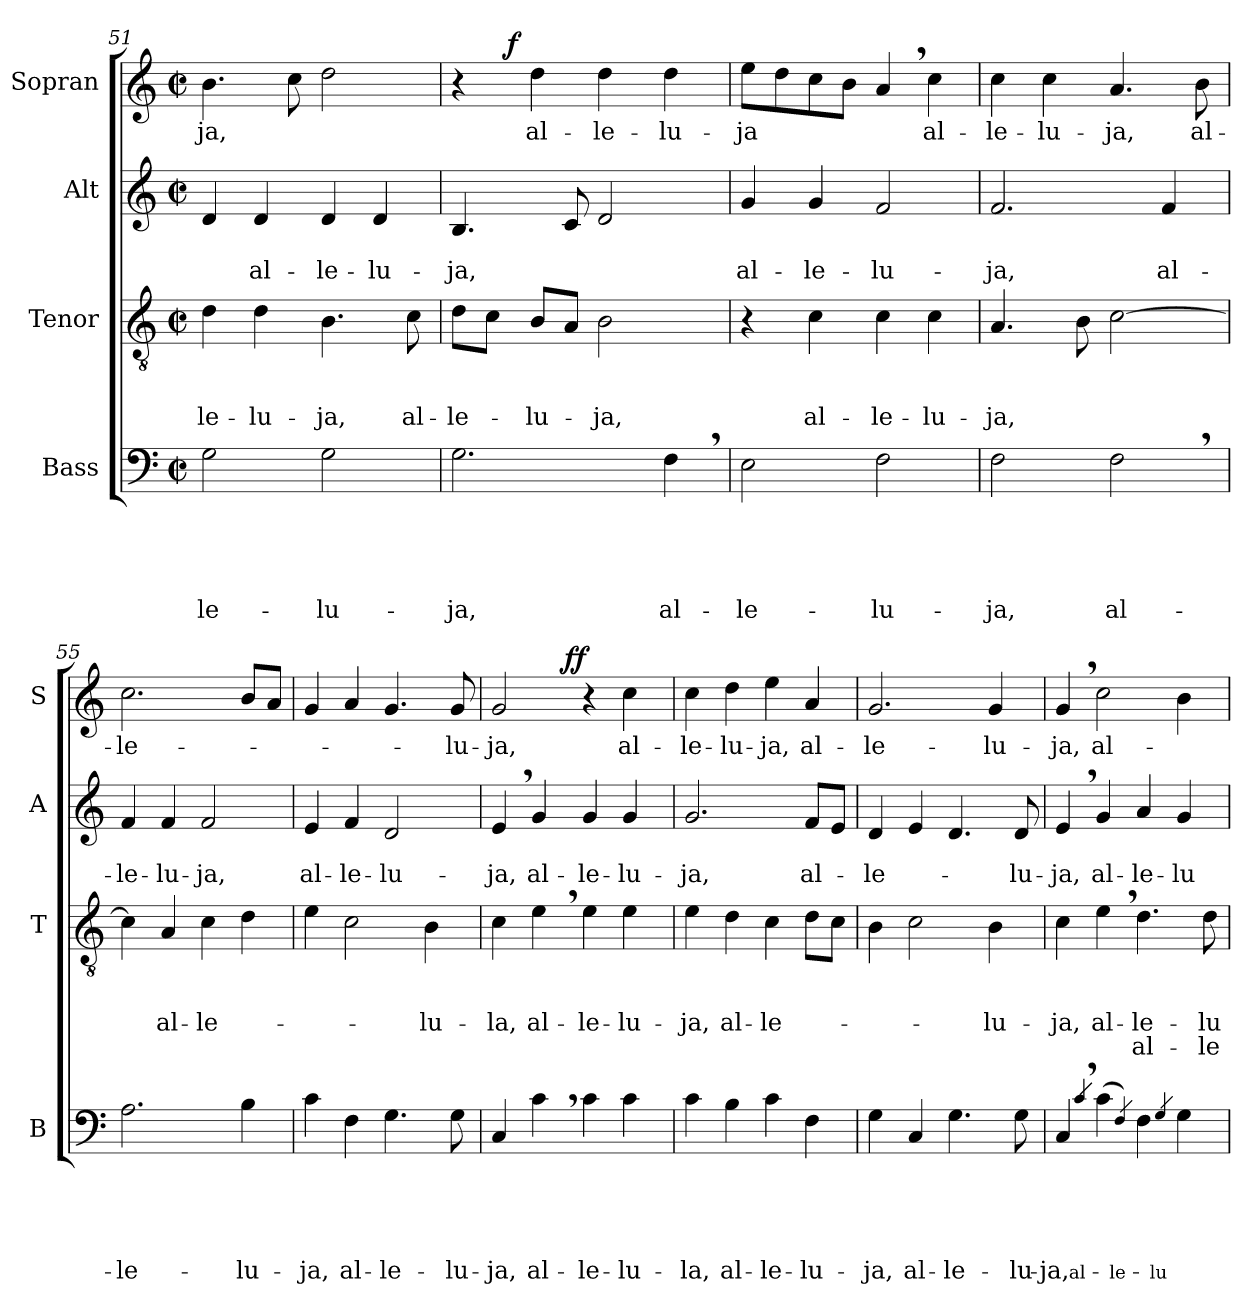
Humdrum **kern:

**kern	**text	**text	**text	**text	**text	**kern	**text	**text	**text	**text	**kern	**text	**text	**kern	**text	**dynam
*part4	*part4	*part4	*part4	*part4	*part4	*part3	*part3	*part3	*part3	*part3	*part2	*part2	*part2	*part1	*part1	*part1
*staff4	*staff4	*staff4	*staff4	*staff4	*staff4	*staff3	*staff3	*staff3	*staff3	*staff3	*staff2	*staff2	*staff2	*staff1	*staff1	*staff1
*I"Bass	*	*	*	*	*	*I"Tenor	*	*	*	*	*I"Alt	*	*	*I"Sopran	*	*
*I'B	*	*	*	*	*	*I'T	*	*	*	*	*I'A	*	*	*I'S	*	*
*clefF4	*	*	*	*	*	*clefGv2	*	*	*	*	*clefG2	*	*	*clefG2	*	*
*k[]	*	*	*	*	*	*k[]	*	*	*	*	*k[]	*	*	*k[]	*	*
*C:	*	*	*	*	*	*C:	*	*	*	*	*C:	*	*	*C:	*	*
*M2/2	*	*	*	*	*	*M2/2	*	*	*	*	*M2/2	*	*	*M2/2	*	*
*met(c|)	*	*	*	*	*	*met(c|)	*	*	*	*	*met(c|)	*	*	*met(c|)	*	*
=51	=51	=51	=51	=51	=51	=51	=51	=51	=51	=51	=51	=51	=51	=51	=51	=51
!	!	!	!	!	!LO:LY:b	!	!	!	!LO:LY:b	!	!	!	!	!	!LO:LY:b	!
2G\	.	.	.	.	-le-	4d\	.	.	-le-	.	4d/	.	.	4.b\	-ja,	.
!	!	!	!	!	!	!	!	!	!LO:LY:b	!	!	!	!LO:LY:b	!	!	!
.	.	.	.	.	.	4d\	.	.	-lu-	.	4d/	.	al-	.	.	.
.	.	.	.	.	.	.	.	.	.	.	.	.	.	8cc\	.	.
!	!	!	!	!	!LO:LY:b	!	!	!	!LO:LY:b	!	!	!	!LO:LY:b	!	!	!
2G\	.	.	.	.	-lu-	4.B\	.	.	-ja,	.	4d/	.	-le-	2dd\	.	.
!	!	!	!	!	!	!	!	!	!	!	!	!	!LO:LY:b	!	!	!
.	.	.	.	.	.	.	.	.	.	.	4d/	.	-lu-	.	.	.
!	!	!	!	!	!	!	!	!	!LO:LY:b	!	!	!	!	!	!	!
.	.	.	.	.	.	8c\	.	.	al-	.	.	.	.	.	.	.
=52	=52	=52	=52	=52	=52	=52	=52	=52	=52	=52	=52	=52	=52	=52	=52	=52
!	!	!	!	!	!LO:LY:b	!	!	!	!LO:LY:b	!	!	!	!LO:LY:b	!	!	!
*	*	*	*	*	*	*	*	*	*	*	*	*	*	*^	*	*
2.G\	.	.	.	.	-ja,	8d\L	.	.	-le-	.	4.B/	.	-ja,	4r	8.ryy	.	.
.	.	.	.	.	.	8c\J	.	.	.	.	.	.	.	.	.	.	.
!	!	!	!	!	!	!	!	!	!	!	!	!	!	!	!	!	!LO:DY:a
.	.	.	.	.	.	.	.	.	.	.	.	.	.	.	2ryy	.	f
!	!	!	!	!	!	!	!	!	!LO:LY:b	!	!	!	!	!	!	!LO:LY:b	!
.	.	.	.	.	.	8B/L	.	.	-lu-	.	.	.	.	4dd\	.	al-	.
.	.	.	.	.	.	8A/J	.	.	.	.	8c/	.	.	.	.	.	.
!	!	!	!	!	!	!	!	!	!LO:LY:b	!	!	!	!	!	!	!LO:LY:b	!
.	.	.	.	.	.	2B\	.	.	-ja,	.	2d/	.	.	4dd\	.	-le-	.
.	.	.	.	.	.	.	.	.	.	.	.	.	.	.	4ryy	.	.
!	!	!	!	!	!LO:LY:b	!	!	!	!	!	!	!	!	!	!	!LO:LY:b	!
4F,>\	.	.	.	.	al-	.	.	.	.	.	.	.	.	4dd\	.	-lu-	.
.	.	.	.	.	.	.	.	.	.	.	.	.	.	.	16ryy	.	.
=53	=53	=53	=53	=53	=53	=53	=53	=53	=53	=53	=53	=53	=53	=53	=53	=53	=53
!	!	!	!	!	!LO:LY:b	!	!	!	!	!	!	!	!LO:LY:b	!	!	!LO:LY:b	!
*	*	*	*	*	*	*	*	*	*	*	*	*	*	*v	*v	*	*
2E\	.	.	.	.	-le-	4r	.	.	.	.	4g/	.	al-	8ee\L	-ja	.
.	.	.	.	.	.	.	.	.	.	.	.	.	.	8dd\	.	.
!	!	!	!	!	!	!	!	!	!LO:LY:b	!	!	!	!LO:LY:b	!	!	!
.	.	.	.	.	.	4c\	.	.	al-	.	4g/	.	-le-	8cc\	.	.
.	.	.	.	.	.	.	.	.	.	.	.	.	.	8b\J	.	.
!	!	!	!	!	!LO:LY:b	!	!	!	!LO:LY:b	!	!	!	!LO:LY:b	!	!	!
2F\	.	.	.	.	-lu-	4c\	.	.	-le-	.	2f/	.	-lu-	4a,>/	.	.
!	!	!	!	!	!	!	!	!	!LO:LY:b	!	!	!	!	!	!LO:LY:b	!
.	.	.	.	.	.	4c\	.	.	-lu-	.	.	.	.	4cc\	al-	.
=54	=54	=54	=54	=54	=54	=54	=54	=54	=54	=54	=54	=54	=54	=54	=54	=54
!	!	!	!	!	!LO:LY:b	!	!	!	!LO:LY:b	!	!	!	!LO:LY:b	!	!LO:LY:b	!
2F\	.	.	.	.	-ja,	4.A/	.	.	-ja,	.	2.f/	.	-ja,	4cc\	-le-	.
!	!	!	!	!	!	!	!	!	!	!	!	!	!	!	!LO:LY:b	!
.	.	.	.	.	.	.	.	.	.	.	.	.	.	4cc\	-lu-	.
.	.	.	.	.	.	8B\	.	.	.	.	.	.	.	.	.	.
!	!	!	!	!	!LO:LY:b	!	!	!	!	!	!	!	!	!	!LO:LY:b	!
2F,>\	.	.	.	.	al-	[>2c\	.	.	.	.	.	.	.	4.a/	-ja,	.
!	!	!	!	!	!	!	!	!	!	!	!	!	!LO:LY:b	!	!	!
.	.	.	.	.	.	.	.	.	.	.	4f/	.	al-	.	.	.
!	!	!	!	!	!	!	!	!	!	!	!	!	!	!	!LO:LY:b	!
.	.	.	.	.	.	.	.	.	.	.	.	.	.	8b\	al-	.
=55	=55	=55	=55	=55	=55	=55	=55	=55	=55	=55	=55	=55	=55	=55	=55	=55
!	!	!	!	!	!LO:LY:b	!	!	!	!	!	!	!	!LO:LY:b	!	!LO:LY:b	!
2.A\	.	.	.	.	-le-	4c\]	.	.	.	.	4f/	.	-le-	2.cc\	-le-	.
!	!	!	!	!	!	!	!	!	!LO:LY:b	!	!	!	!LO:LY:b	!	!	!
.	.	.	.	.	.	4A/	.	.	al-	.	4f/	.	-lu-	.	.	.
!	!	!	!	!	!	!	!	!	!LO:LY:b	!	!	!	!LO:LY:b	!	!	!
.	.	.	.	.	.	4c\	.	.	-le-	.	2f/	.	-ja,	.	.	.
!	!	!	!	!	!LO:LY:b	!	!	!	!	!	!	!	!	!	!	!
4B\	.	.	.	.	-lu-	4d\	.	.	.	.	.	.	.	8b/L	.	.
.	.	.	.	.	.	.	.	.	.	.	.	.	.	8a/J	.	.
!!LO:LB:g=z
=56	=56	=56	=56	=56	=56	=56	=56	=56	=56	=56	=56	=56	=56	=56	=56	=56
!	!	!	!	!	!LO:LY:b	!	!	!	!	!	!	!	!LO:LY:b	!	!	!
4c\	.	.	.	.	-ja,	4e\	.	.	.	.	4e/	.	al-	4g/	.	.
!	!	!	!	!	!LO:LY:b	!	!	!	!	!	!	!	!LO:LY:b	!	!	!
4F\	.	.	.	.	al-	2c\	.	.	.	.	4f/	.	-le-	4a/	.	.
!	!	!	!	!	!LO:LY:b	!	!	!	!	!	!	!	!LO:LY:b	!	!	!
4.G\	.	.	.	.	-le-	.	.	.	.	.	2d/	.	-lu-	4.g/	.	.
!	!	!	!	!	!	!	!	!	!LO:LY:b	!	!	!	!	!	!	!
.	.	.	.	.	.	4B\	.	.	-lu-	.	.	.	.	.	.	.
!	!	!	!	!	!LO:LY:b	!	!	!	!	!	!	!	!	!	!LO:LY:b	!
8G\	.	.	.	.	-lu-	.	.	.	.	.	.	.	.	8g/	-lu-	.
=57	=57	=57	=57	=57	=57	=57	=57	=57	=57	=57	=57	=57	=57	=57	=57	=57
!	!	!	!	!	!LO:LY:b	!	!	!	!LO:LY:b	!	!	!	!LO:LY:b	!	!LO:LY:b	!
*	*	*	*	*	*	*	*	*	*	*	*	*	*	*^	*	*
4C/	.	.	.	.	-ja,	4c\	.	.	-la,	.	4e,>/	.	-ja,	2g/	4..ryy	-ja,	.
!	!	!	!	!	!LO:LY:b	!	!	!	!LO:LY:b	!	!	!	!LO:LY:b	!	!	!	!
4c,>\	.	.	.	.	al-	4e,>\	.	.	al-	.	4g/	.	al-	.	.	.	.
!	!	!	!	!	!	!	!	!	!	!	!	!	!	!	!	!	!LO:DY:a
.	.	.	.	.	.	.	.	.	.	.	.	.	.	.	2ryy	.	ff
!	!	!	!	!	!LO:LY:b	!	!	!	!LO:LY:b	!	!	!	!LO:LY:b	!	!	!	!
4c\	.	.	.	.	-le-	4e\	.	.	-le-	.	4g/	.	-le-	4r	.	.	.
!	!	!	!	!	!LO:LY:b	!	!	!	!LO:LY:b	!	!	!	!LO:LY:b	!	!	!LO:LY:b	!
4c\	.	.	.	.	-lu-	4e\	.	.	-lu-	.	4g/	.	-lu-	4cc\	.	al-	.
.	.	.	.	.	.	.	.	.	.	.	.	.	.	.	16ryy	.	.
=58	=58	=58	=58	=58	=58	=58	=58	=58	=58	=58	=58	=58	=58	=58	=58	=58	=58
!	!	!	!	!	!LO:LY:b	!	!	!	!LO:LY:b	!	!	!	!LO:LY:b	!	!	!LO:LY:b	!
*	*	*	*	*	*	*	*	*	*	*	*	*	*	*v	*v	*	*
4c\	.	.	.	.	-la,	4e\	.	.	-ja,	.	2.g/	.	-ja,	4cc\	-le-	.
!	!	!	!	!	!LO:LY:b	!	!	!	!LO:LY:b	!	!	!	!	!	!LO:LY:b	!
4B\	.	.	.	.	al-	4d\	.	.	al-	.	.	.	.	4dd\	-lu-	.
!	!	!	!	!	!LO:LY:b	!	!	!	!LO:LY:b	!	!	!	!	!	!LO:LY:b	!
4c\	.	.	.	.	-le-	4c\	.	.	-le-	.	.	.	.	4ee\	-ja,	.
!	!	!	!	!	!LO:LY:b	!	!	!	!	!	!	!	!LO:LY:b	!	!LO:LY:b	!
4F\	.	.	.	.	-lu-	8d\L	.	.	.	.	8f/L	.	al-	4a/	al-	.
.	.	.	.	.	.	8c\J	.	.	.	.	8e/J	.	.	.	.	.
=59	=59	=59	=59	=59	=59	=59	=59	=59	=59	=59	=59	=59	=59	=59	=59	=59
!	!	!	!	!	!LO:LY:b	!	!	!	!	!	!	!	!LO:LY:b	!	!LO:LY:b	!
4G\	.	.	.	.	-ja,	4B\	.	.	.	.	4d/	.	-le-	2.g/	-le-	.
!	!	!	!	!	!LO:LY:b	!	!	!	!	!	!	!	!	!	!	!
4C/	.	.	.	.	al-	2c\	.	.	.	.	4e/	.	.	.	.	.
!	!	!	!	!	!LO:LY:b	!	!	!	!	!	!	!	!	!	!	!
4.G\	.	.	.	.	-le-	.	.	.	.	.	4.d/	.	.	.	.	.
!	!	!	!	!	!	!	!	!	!LO:LY:b	!	!	!	!	!	!LO:LY:b	!
.	.	.	.	.	.	4B\	.	.	-lu-	.	.	.	.	4g/	-lu-	.
!	!	!	!	!	!LO:LY:b	!	!	!	!	!	!	!	!LO:LY:b	!	!	!
8G\	.	.	.	.	-lu-	.	.	.	.	.	8d/	.	-lu-	.	.	.
=60	=60	=60	=60	=60	=60	=60	=60	=60	=60	=60	=60	=60	=60	=60	=60	=60
!	!	!	!	!	!LO:LY:b	!	!	!	!LO:LY:b	!	!	!	!LO:LY:b	!	!LO:LY:b	!
4C,>/	.	.	.	.	-ja,	4c\	.	.	-ja,	.	4e,>/	.	-ja,	4g,>/	-ja,	.
!	!	!	!	!	!LO:LY:b	!	!	!	!	!	!	!	!	!	!	!
4qc/	.	.	.	.	al-	.	.	.	.	.	.	.	.	.	.	.
!	!	!	!	!	!	!	!	!	!LO:LY:b	!	!	!	!LO:LY:b	!	!LO:LY:b	!
(>4c\	.	.	.	.	.	4e,>\	.	.	al-	.	4g/	.	al-	2cc\	al-	.
!	!	!	!	!	!LO:LY:b	!	!	!	!	!	!	!	!	!	!	!
4qF/)	.	.	.	.	-le-	.	.	.	.	.	.	.	.	.	.	.
!	!	!	!	!	!	!	!	!	!LO:LY:b	!LO:LY:b	!	!	!LO:LY:b	!	!	!
4F\	.	.	.	.	.	4.d\	.	.	-le-	al-	4a/	.	-le-	.	.	.
!	!	!	!	!	!LO:LY:b	!	!	!	!	!	!	!	!	!	!	!
4qG/	.	.	.	.	-lu	.	.	.	.	.	.	.	.	.	.	.
!	!	!	!	!	!	!	!	!	!	!	!	!	!LO:LY:b	!	!	!
4G\	.	.	.	.	.	.	.	.	.	.	4g/	.	-lu-	4b\	.	.
!	!	!	!	!	!	!	!	!	!LO:LY:b	!LO:LY:b	!	!	!	!	!	!
.	.	.	.	.	.	8d\	.	.	-lu-	-le-	.	.	.	.	.	.
=	=	=	=	=	=	=	=	=	=	=	=	=	=	=	=	=
*-	*-	*-	*-	*-	*-	*-	*-	*-	*-	*-	*-	*-	*-	*-	*-	*-
